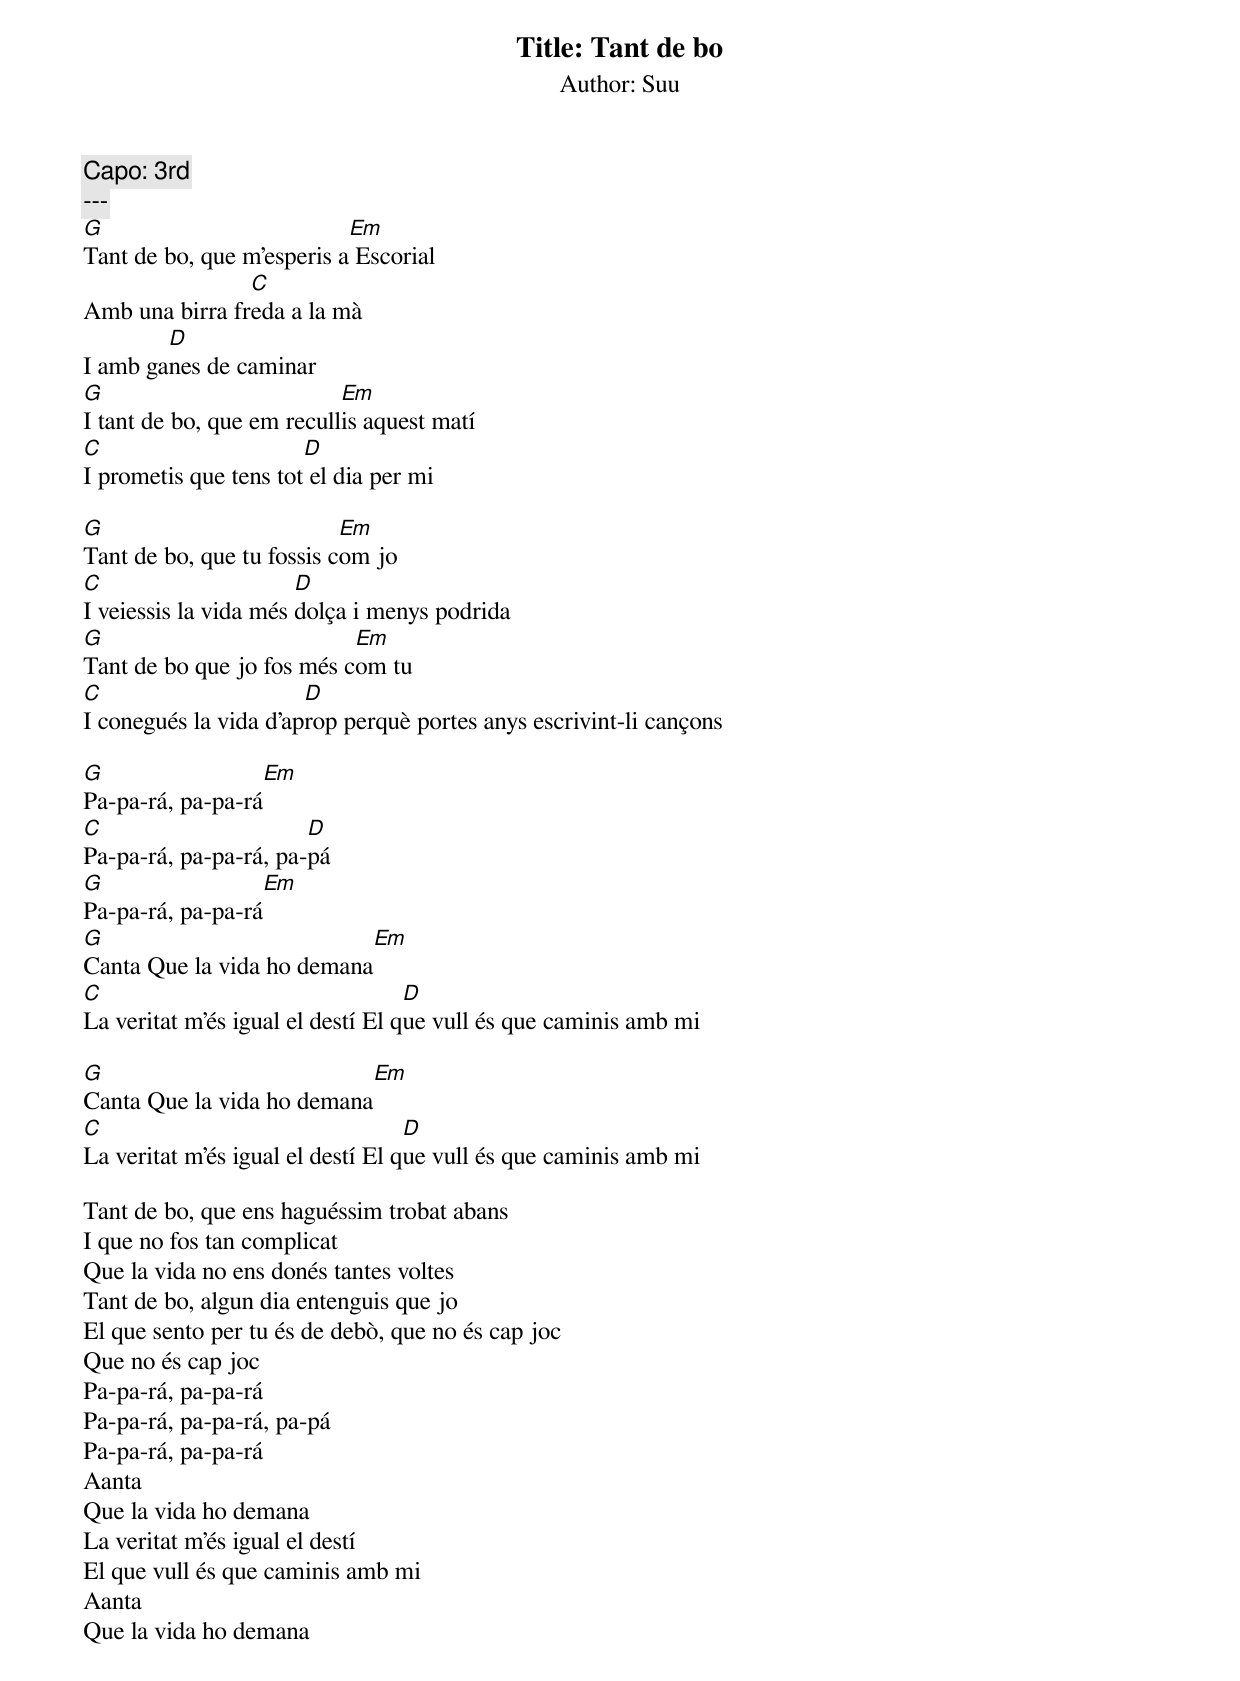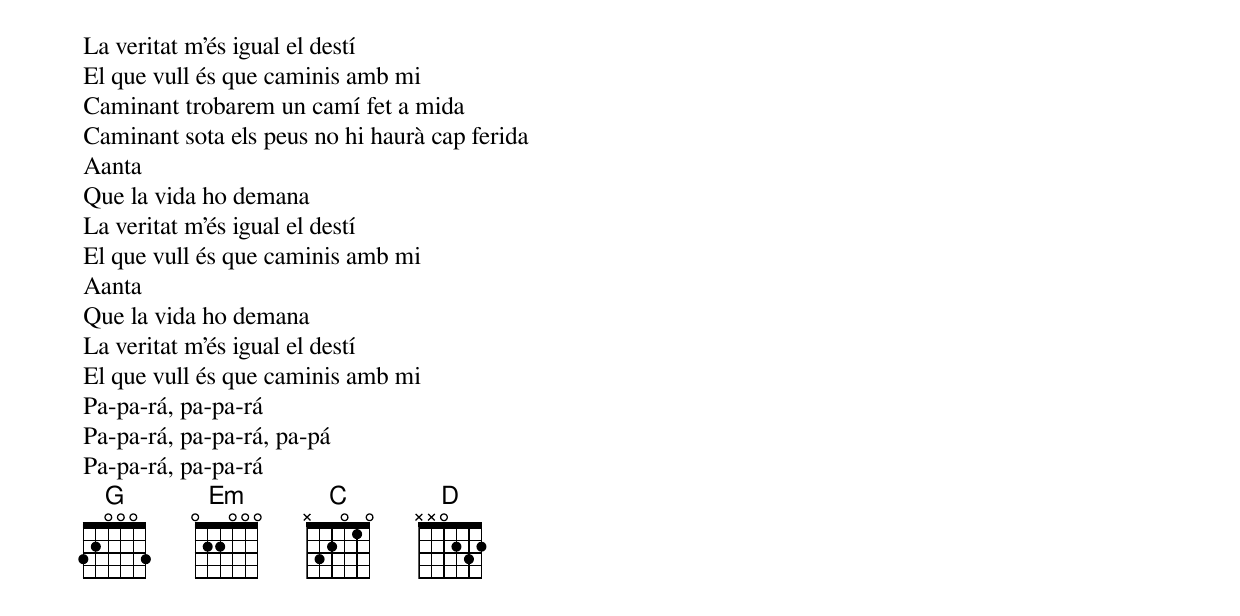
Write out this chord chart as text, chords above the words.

Title: Tant de bo
Author: Suu
Capo: 3rd
---
G                          Em
Tant de bo, que m'esperis a Escorial
                C
Amb una birra freda a la mà
        D
I amb ganes de caminar
G                          Em
I tant de bo, que em recullis aquest matí
C                      D
I prometis que tens tot el dia per mi

G                          Em
Tant de bo, que tu fossis com jo
C                      D
I veiessis la vida més dolça i menys podrida
G                          Em
Tant de bo que jo fos més com tu
C                      D
I conegués la vida d'aprop perquè portes anys escrivint-li cançons

G                          Em
Pa-pa-rá, pa-pa-rá
C                      D
Pa-pa-rá, pa-pa-rá, pa-pá
G                          Em
Pa-pa-rá, pa-pa-rá
G                          Em
Canta Que la vida ho demana
C                                  D
La veritat m'és igual el destí El que vull és que caminis amb mi

G                          Em
Canta Que la vida ho demana
C                                  D
La veritat m'és igual el destí El que vull és que caminis amb mi

Tant de bo, que ens haguéssim trobat abans
I que no fos tan complicat
Que la vida no ens donés tantes voltes
Tant de bo, algun dia entenguis que jo
El que sento per tu és de debò, que no és cap joc
Que no és cap joc
Pa-pa-rá, pa-pa-rá
Pa-pa-rá, pa-pa-rá, pa-pá
Pa-pa-rá, pa-pa-rá
Aanta
Que la vida ho demana
La veritat m'és igual el destí
El que vull és que caminis amb mi
Aanta
Que la vida ho demana
La veritat m'és igual el destí
El que vull és que caminis amb mi
Caminant trobarem un camí fet a mida
Caminant sota els peus no hi haurà cap ferida
Aanta
Que la vida ho demana
La veritat m'és igual el destí
El que vull és que caminis amb mi
Aanta
Que la vida ho demana
La veritat m'és igual el destí
El que vull és que caminis amb mi
Pa-pa-rá, pa-pa-rá
Pa-pa-rá, pa-pa-rá, pa-pá
Pa-pa-rá, pa-pa-rá
